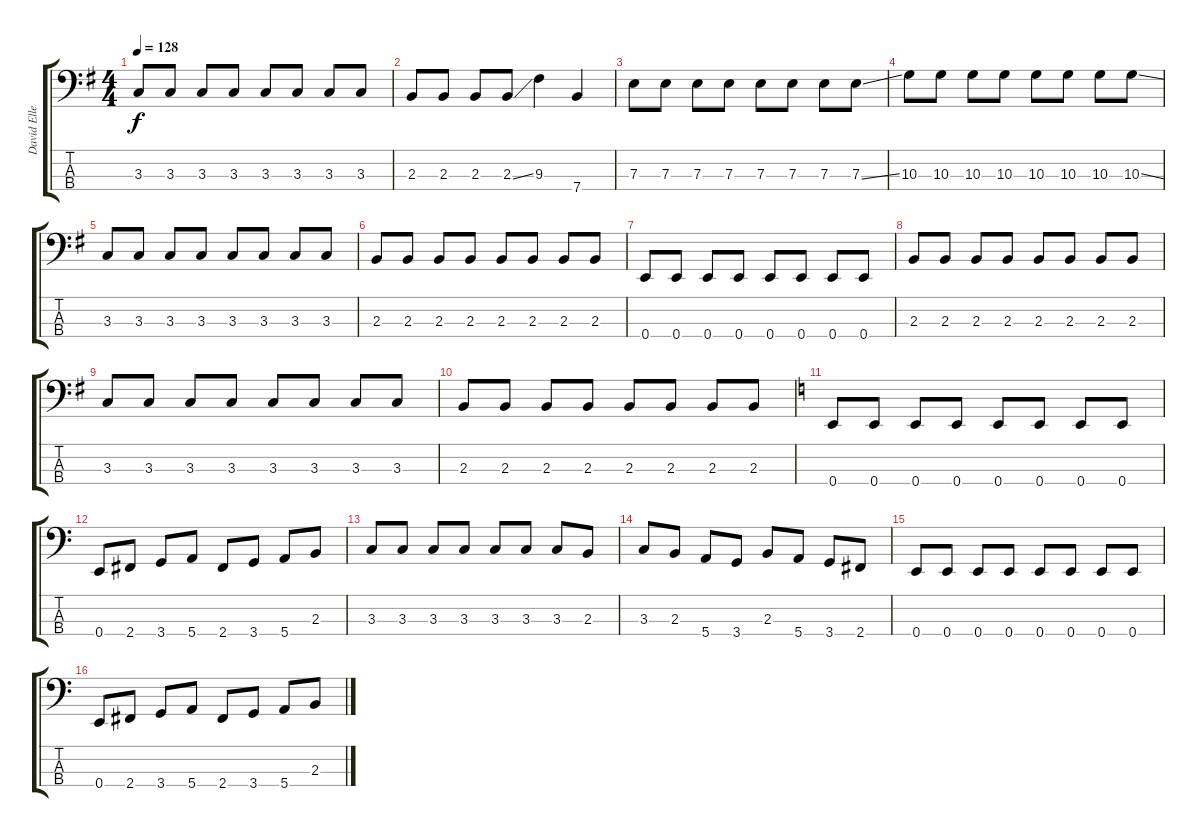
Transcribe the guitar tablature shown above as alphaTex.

\track ("David Ellefson" "David Elle") {instrument electricbasspick}
\staff {score tabs}
\tuning (G2 D2 A1 E1) {hide}
\ts (4 4)
\tempo 128
\clef f4
\ks g
3.3.8{dy f} 3.3.8 3.3.8 3.3.8 3.3.8 3.3.8 3.3.8 3.3.8 |
2.3.8 2.3.8 2.3.8 2.3{ss}.8 9.3.4 7.4.4 |
7.3.8 7.3.8 7.3.8 7.3.8 7.3.8 7.3.8 7.3.8 7.3{ss}.8 |
10.3.8 10.3.8 10.3.8 10.3.8 10.3.8 10.3.8 10.3.8 10.3{ss}.8 |
3.3.8 3.3.8 3.3.8 3.3.8 3.3.8 3.3.8 3.3.8 3.3.8 |
2.3.8 2.3.8 2.3.8 2.3.8 2.3.8 2.3.8 2.3.8 2.3.8 |
0.4.8 0.4.8 0.4.8 0.4.8 0.4.8 0.4.8 0.4.8 0.4.8 |
2.3.8 2.3.8 2.3.8 2.3.8 2.3.8 2.3.8 2.3.8 2.3.8 |
3.3.8 3.3.8 3.3.8 3.3.8 3.3.8 3.3.8 3.3.8 3.3.8 |
2.3.8 2.3.8 2.3.8 2.3.8 2.3.8 2.3.8 2.3.8 2.3.8 |
\ks c
0.4.8 0.4.8 0.4.8 0.4.8 0.4.8 0.4.8 0.4.8 0.4.8 |
0.4.8 2.4.8 3.4.8 5.4.8 2.4.8 3.4.8 5.4.8 2.3.8 |
3.3.8 3.3.8 3.3.8 3.3.8 3.3.8 3.3.8 3.3.8 2.3.8 |
3.3.8 2.3.8 5.4.8 3.4.8 2.3.8 5.4.8 3.4.8 2.4.8 |
0.4.8 0.4.8 0.4.8 0.4.8 0.4.8 0.4.8 0.4.8 0.4.8 |
0.4.8 2.4.8 3.4.8 5.4.8 2.4.8 3.4.8 5.4.8 2.3.8
